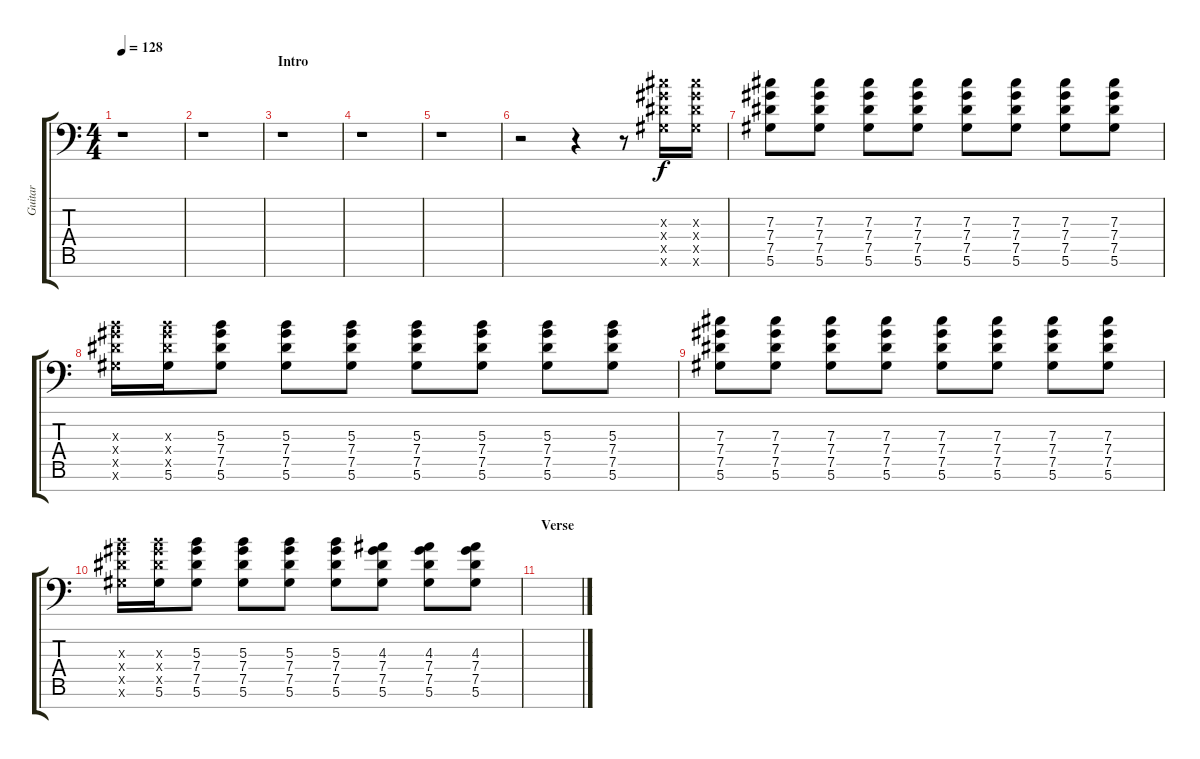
\track ("Guitar" "Guitar") {instrument distortionguitar}
\staff {score tabs}
\tuning (Eb4 Bb3 Gb3 Db3 Ab2 Eb2 Bb1) {hide}
\ts (4 4)
\tempo 128
\clef f4
\ks c
r.1{dy f instrument distortionguitar} |
r.1 |
\section ("" "Intro")
r.1 |
r.1 |
r.1 |
r.2 r.4 r.8 (7.3{x} 7.4{x} 7.5{x} 5.6{x}).16 (7.3{x} 7.4{x} 7.5{x} 5.6{x}).16 |
(7.3 7.4 7.5 5.6).8 (7.3 7.4 7.5 5.6).8 (7.3 7.4 7.5 5.6).8 (7.3 7.4 7.5 5.6).8 (7.3 7.4 7.5 5.6).8 (7.3 7.4 7.5 5.6).8 (7.3 7.4 7.5 5.6).8 (7.3 7.4 7.5 5.6).8 |
(5.3{x} 7.4{x} 7.5{x} 5.6{x}).16 (5.3{x} 7.4{x} 7.5{x} 5.6).16 (5.3 7.4 7.5 5.6).8 (5.3 7.4 7.5 5.6).8 (5.3 7.4 7.5 5.6).8 (5.3 7.4 7.5 5.6).8 (5.3 7.4 7.5 5.6).8 (5.3 7.4 7.5 5.6).8 (5.3 7.4 7.5 5.6).8 |
(7.3 7.4 7.5 5.6).8 (7.3 7.4 7.5 5.6).8 (7.3 7.4 7.5 5.6).8 (7.3 7.4 7.5 5.6).8 (7.3 7.4 7.5 5.6).8 (7.3 7.4 7.5 5.6).8 (7.3 7.4 7.5 5.6).8 (7.3 7.4 7.5 5.6).8 |
(5.3{x} 7.4{x} 7.5{x} 5.6{x}).16 (5.3{x} 7.4{x} 7.5{x} 5.6).16 (5.3 7.4 7.5 5.6).8 (5.3 7.4 7.5 5.6).8 (5.3 7.4 7.5 5.6).8 (5.3 7.4 7.5 5.6).8 (4.3 7.4 7.5 5.6).8 (4.3 7.4 7.5 5.6).8 (4.3 7.4 7.5 5.6).8 |
\section ("" "Verse")
